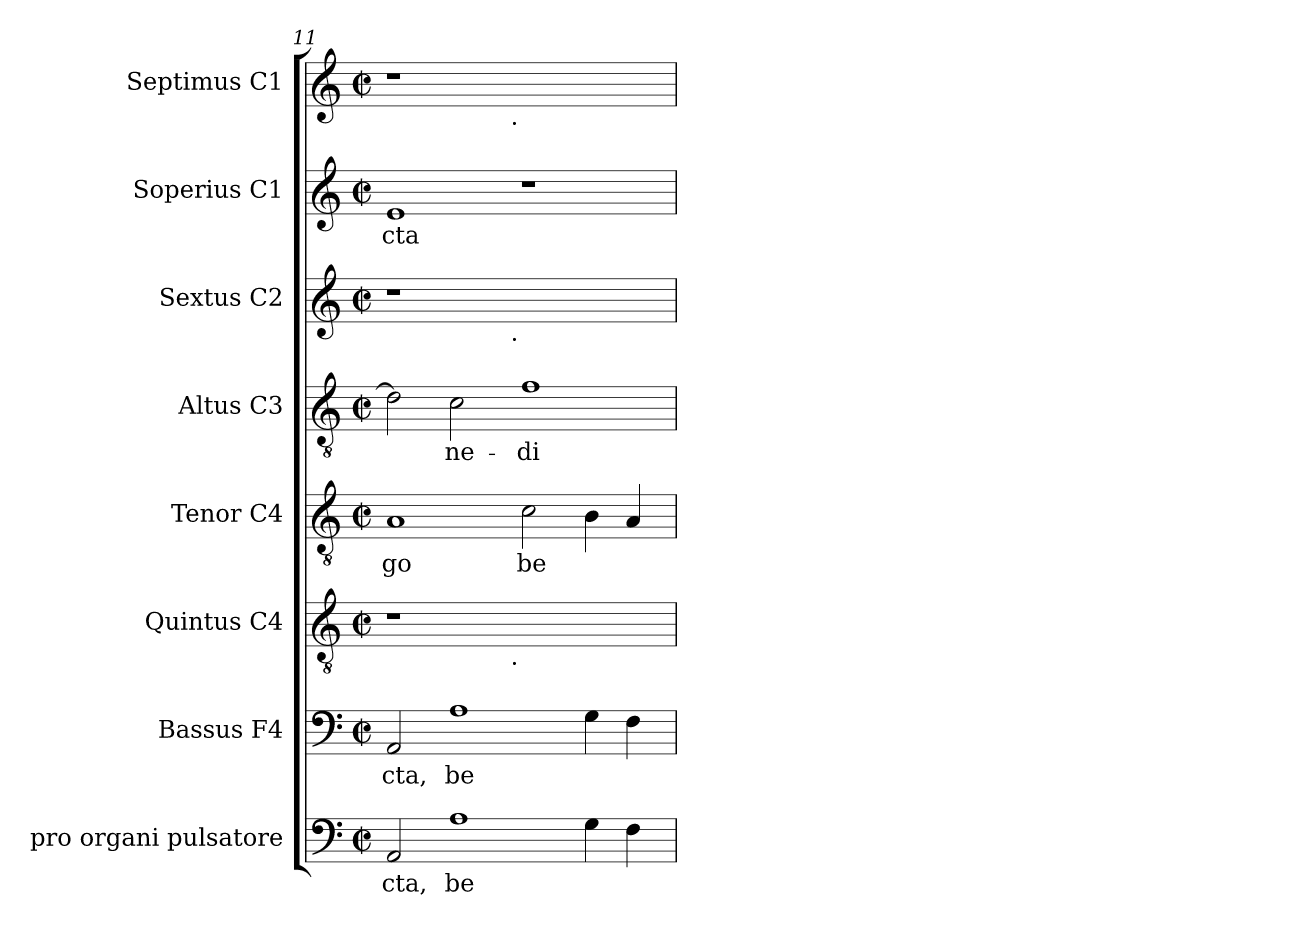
**kern	**text	**kern	**text	**kern	**kern	**text	**kern	**text	**kern	**kern	**text	**kern
*part8	*part8	*part7	*part7	*part6	*part5	*part5	*part4	*part4	*part3	*part2	*part2	*part1
*staff8	*staff8	*staff7	*staff7	*staff6	*staff5	*staff5	*staff4	*staff4	*staff3	*staff2	*staff2	*staff1
*I"pro organi  pulsatore	*	*I"Bassus  F4	*	*I"Quintus  C4	*I"Tenor  C4	*	*I"Altus  C3	*	*I"Sextus  C2	*I"Soperius  C1	*	*I"Septimus  C1
*clefF4	*	*clefF4	*	*clefGv2	*clefGv2	*	*clefGv2	*	*clefG2	*clefG2	*	*clefG2
*k[]	*	*k[]	*	*k[]	*k[]	*	*k[]	*	*k[]	*k[]	*	*k[]
*C:	*	*C:	*	*C:	*C:	*	*C:	*	*C:	*C:	*	*C:
*M2/2	*	*M2/2	*	*M2/2	*M2/2	*	*M2/2	*	*M2/2	*M2/2	*	*M2/2
*met(c|)	*	*met(c|)	*	*met(c|)	*met(c|)	*	*met(c|)	*	*met(c|)	*met(c|)	*	*met(c|)
=11	=11	=11	=11	=11	=11	=11	=11	=11	=11	=11	=11	=11
!	!LO:LY:a:cj	!	!LO:LY:b:cj	!	!	!LO:LY:b:rj	!	!LO:LY:b:rj	!	!	!LO:LY:b:cj	!
*	*	*	*	*^	*	*	*	*	*^	*	*	*^
2AA/	-cta,	2AA/	-cta,	1r	2ryy	1A	-go	2d\]	--	1r	2ryy	1e	-cta	1r	2ryy
!	!LO:LY:a:cj	!	!LO:LY:b:cj	!	!	!	!	!	!LO:LY:b:rj	!	!	!	!	!	!
1A	be-	1A	be-	.	4...ryy	.	.	2c\	-ne-	.	4...ryy	.	.	.	4...ryy
!	!	!	!	!	!	!	!	!	!	!	!	!	!	!	!LO:TX:b:t=.
!	!	!	!	!	!	!	!	!	!	!	!LO:TX:b:t=.	!	!	!	!
!	!	!	!	!	!LO:TX:b:t=.	!	!	!	!	!	!	!	!	!	!
.	.	.	.	.	1ryy	.	.	.	.	.	1ryy	.	.	.	1ryy
!	!	!	!	!	!	!	!LO:LY:b:rj	!	!LO:LY:b:rj	!	!	!	!	!	!
.	.	.	.	1ryy	.	2c\	be-	1f	-di-	1ryy	.	1r	.	1ryy	.
!	!LO:LY:a:cj	!	!LO:LY:b:cj	!	!	!	!LO:LY:b:rj	!	!	!	!	!	!	!	!
4G\	--	4G\	--	.	.	4B\	--	.	.	.	.	.	.	.	.
!	!LO:LY:a:cj	!	!LO:LY:b:cj	!	!	!	!LO:LY:b:rj	!	!	!	!	!	!	!	!
4F\	--	4F\	--	.	.	4A/	--	.	.	.	.	.	.	.	.
.	.	.	.	.	32ryy	.	.	.	.	.	32ryy	.	.	.	32ryy
*	*	*	*	*v	*v	*	*	*	*	*v	*v	*	*	*v	*v
=	=	=	=	=	=	=	=	=	=	=	=	=
*-	*-	*-	*-	*-	*-	*-	*-	*-	*-	*-	*-	*-
